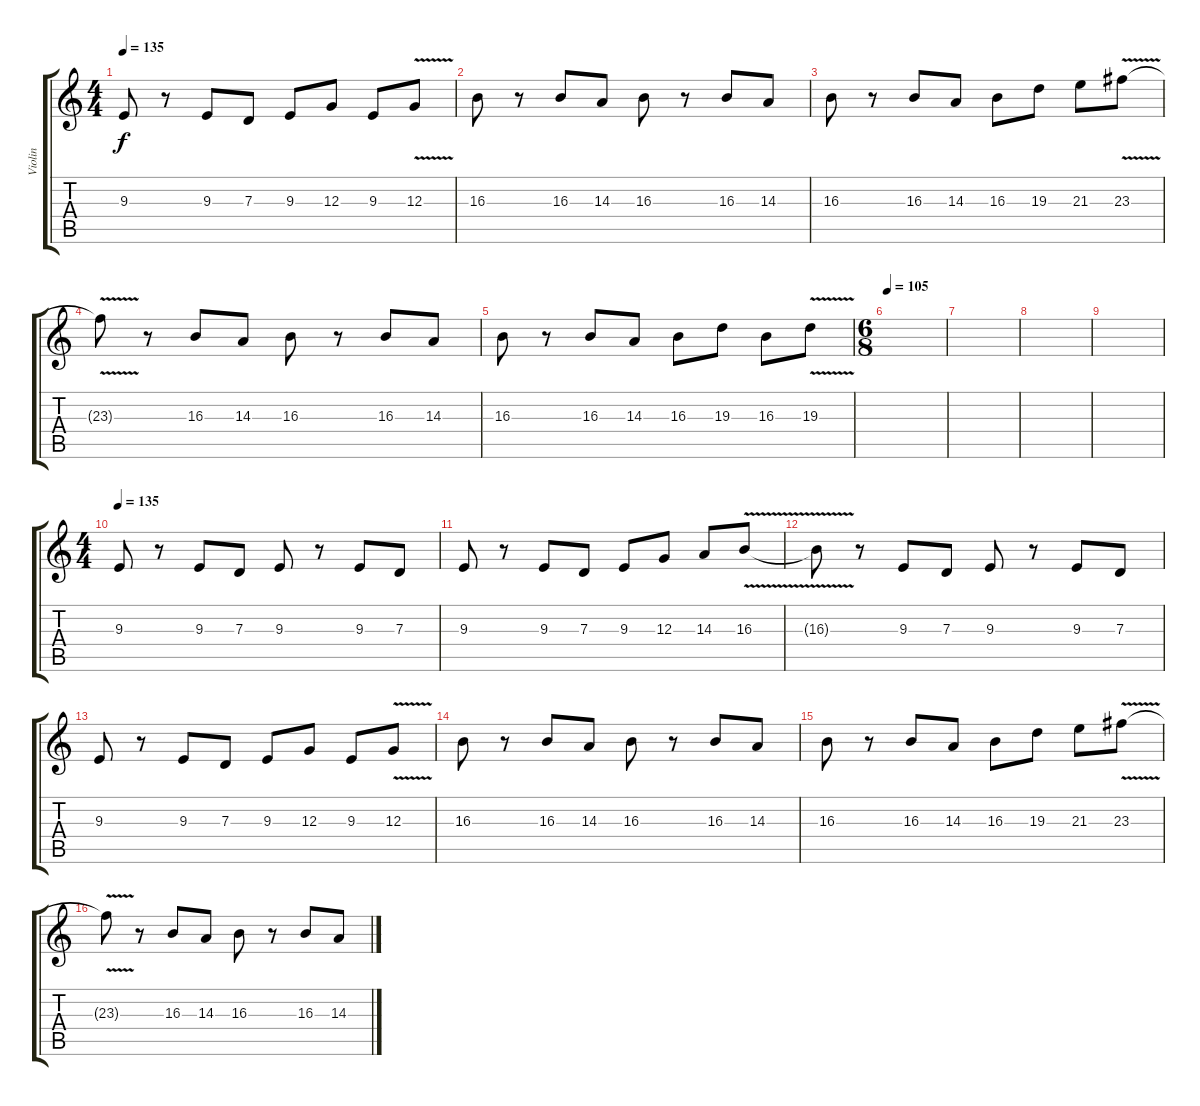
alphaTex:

\track ("Violin" "Violin") {instrument violin}
\staff {score tabs}
\tuning (E4 B3 G3 D3 A2 E2) {hide}
\ts (4 4)
\tempo 135
\clef g2
\ks c
9.3.8{dy f} r.8 9.3.8 7.3.8 9.3.8 12.3.8 9.3.8 12.3{v}.8 |
16.3.8 r.8 16.3.8 14.3.8 16.3.8 r.8 16.3.8 14.3.8 |
16.3.8 r.8 16.3.8 14.3.8 16.3.8 19.3.8 21.3.8 23.3{v}.8 |
23.3{t}.8 r.8 16.3.8 14.3.8 16.3.8 r.8 16.3.8 14.3.8 |
16.3.8 r.8 16.3.8 14.3.8 16.3.8 19.3.8 16.3.8 19.3{v}.8 |
\ts (6 8)
\tempo 105
|
|
|
|
\ts (4 4)
\tempo 135
9.3.8 r.8 9.3.8 7.3.8 9.3.8 r.8 9.3.8 7.3.8 |
9.3.8 r.8 9.3.8 7.3.8 9.3.8 12.3.8 14.3.8 16.3{v}.8 |
16.3{t}.8 r.8 9.3.8 7.3.8 9.3.8 r.8 9.3.8 7.3.8 |
9.3.8 r.8 9.3.8 7.3.8 9.3.8 12.3.8 9.3.8 12.3{v}.8 |
16.3.8 r.8 16.3.8 14.3.8 16.3.8 r.8 16.3.8 14.3.8 |
16.3.8 r.8 16.3.8 14.3.8 16.3.8 19.3.8 21.3.8 23.3{v}.8 |
23.3{t}.8 r.8 16.3.8 14.3.8 16.3.8 r.8 16.3.8 14.3.8
